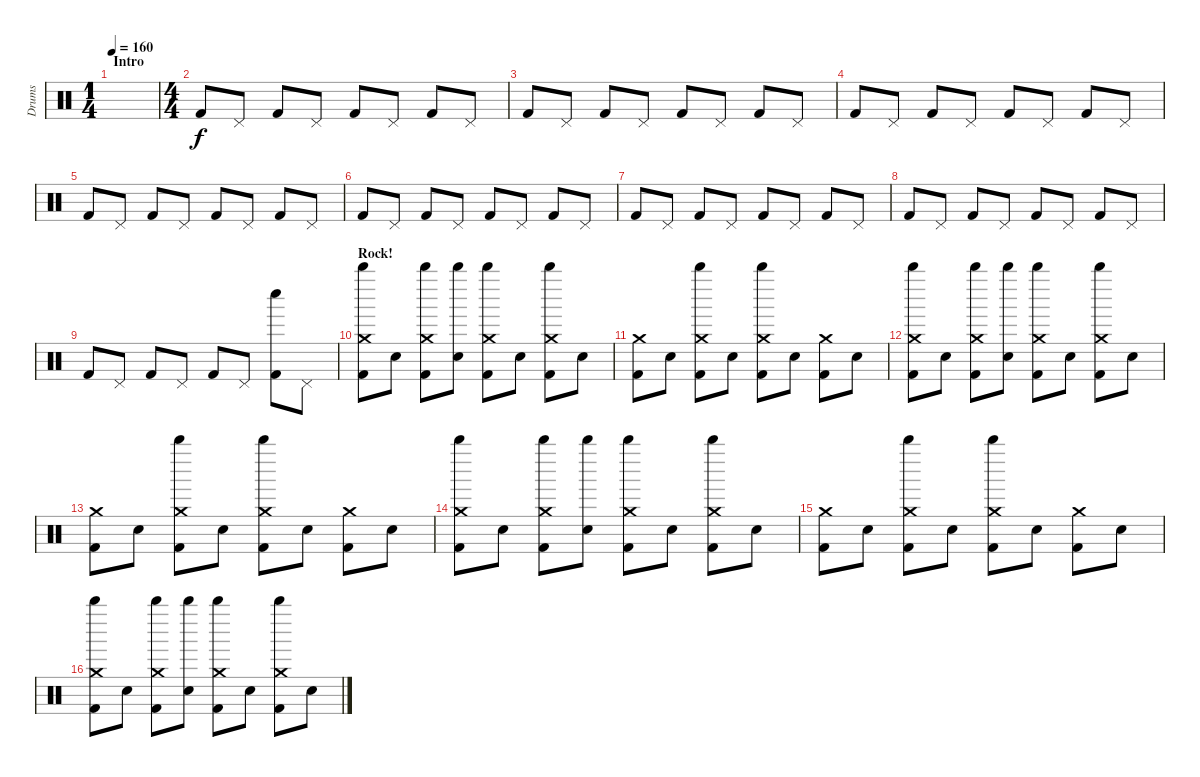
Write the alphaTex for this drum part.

\track ("Drums" "Drums") {instrument percussion}
\staff {score}
\articulation defaults
\ts (1 4)
\section ("" "Intro")
\tempo 160
\clef neutral
\ks c
|
\ts (4 4)
"Kick (hit) 2".8 "Pedal Hi-Hat (hit)".8 "Kick (hit) 2".8 "Pedal Hi-Hat (hit)".8 "Kick (hit) 2".8 "Pedal Hi-Hat (hit)".8 "Kick (hit) 2".8 "Pedal Hi-Hat (hit)".8 |
"Kick (hit) 2".8 "Pedal Hi-Hat (hit)".8 "Kick (hit) 2".8 "Pedal Hi-Hat (hit)".8 "Kick (hit) 2".8 "Pedal Hi-Hat (hit)".8 "Kick (hit) 2".8 "Pedal Hi-Hat (hit)".8 |
"Kick (hit) 2".8 "Pedal Hi-Hat (hit)".8 "Kick (hit) 2".8 "Pedal Hi-Hat (hit)".8 "Kick (hit) 2".8 "Pedal Hi-Hat (hit)".8 "Kick (hit) 2".8 "Pedal Hi-Hat (hit)".8 |
"Kick (hit) 2".8 "Pedal Hi-Hat (hit)".8 "Kick (hit) 2".8 "Pedal Hi-Hat (hit)".8 "Kick (hit) 2".8 "Pedal Hi-Hat (hit)".8 "Kick (hit) 2".8 "Pedal Hi-Hat (hit)".8 |
"Kick (hit) 2".8 "Pedal Hi-Hat (hit)".8 "Kick (hit) 2".8 "Pedal Hi-Hat (hit)".8 "Kick (hit) 2".8 "Pedal Hi-Hat (hit)".8 "Kick (hit) 2".8 "Pedal Hi-Hat (hit)".8 |
"Kick (hit) 2".8 "Pedal Hi-Hat (hit)".8 "Kick (hit) 2".8 "Pedal Hi-Hat (hit)".8 "Kick (hit) 2".8 "Pedal Hi-Hat (hit)".8 "Kick (hit) 2".8 "Pedal Hi-Hat (hit)".8 |
"Kick (hit) 2".8 "Pedal Hi-Hat (hit)".8 "Kick (hit) 2".8 "Pedal Hi-Hat (hit)".8 "Kick (hit) 2".8 "Pedal Hi-Hat (hit)".8 "Kick (hit) 2".8 "Pedal Hi-Hat (hit)".8 |
"Kick (hit) 2".8 "Pedal Hi-Hat (hit)".8 "Kick (hit) 2".8 "Pedal Hi-Hat (hit)".8 "Kick (hit) 2".8 "Pedal Hi-Hat (hit)".8 ("Whistle low (hit)" "Kick (hit) 2").8 "Pedal Hi-Hat (hit)".8 |
\section ("" "Rock!")
("Crash medium (hit)" "Whistle high (hit)" "Kick (hit) 2").8 "Electric Snare (hit)".8 ("Crash medium (hit)" "Whistle high (hit)" "Kick (hit) 2").8 ("Whistle high (hit)" "Electric Snare (hit)").8 ("Crash medium (hit)" "Whistle high (hit)" "Kick (hit) 2").8 "Electric Snare (hit)".8 ("Crash medium (hit)" "Whistle high (hit)" "Kick (hit) 2").8 "Electric Snare (hit)".8 |
("Crash medium (hit)" "Kick (hit) 2").8 "Electric Snare (hit)".8 ("Crash medium (hit)" "Whistle high (hit)" "Kick (hit) 2").8 "Electric Snare (hit)".8 ("Crash medium (hit)" "Whistle high (hit)" "Kick (hit) 2").8 "Electric Snare (hit)".8 ("Crash medium (hit)" "Kick (hit) 2").8 "Electric Snare (hit)".8 |
("Crash medium (hit)" "Whistle high (hit)" "Kick (hit) 2").8 "Electric Snare (hit)".8 ("Crash medium (hit)" "Whistle high (hit)" "Kick (hit) 2").8 ("Whistle high (hit)" "Electric Snare (hit)").8 ("Crash medium (hit)" "Whistle high (hit)" "Kick (hit) 2").8 "Electric Snare (hit)".8 ("Crash medium (hit)" "Whistle high (hit)" "Kick (hit) 2").8 "Electric Snare (hit)".8 |
("Crash medium (hit)" "Kick (hit) 2").8 "Electric Snare (hit)".8 ("Crash medium (hit)" "Whistle high (hit)" "Kick (hit) 2").8 "Electric Snare (hit)".8 ("Crash medium (hit)" "Whistle high (hit)" "Kick (hit) 2").8 "Electric Snare (hit)".8 ("Crash medium (hit)" "Kick (hit) 2").8 "Electric Snare (hit)".8 |
("Crash medium (hit)" "Whistle high (hit)" "Kick (hit) 2").8 "Electric Snare (hit)".8 ("Crash medium (hit)" "Whistle high (hit)" "Kick (hit) 2").8 ("Whistle high (hit)" "Electric Snare (hit)").8 ("Crash medium (hit)" "Whistle high (hit)" "Kick (hit) 2").8 "Electric Snare (hit)".8 ("Crash medium (hit)" "Whistle high (hit)" "Kick (hit) 2").8 "Electric Snare (hit)".8 |
("Crash medium (hit)" "Kick (hit) 2").8 "Electric Snare (hit)".8 ("Crash medium (hit)" "Whistle high (hit)" "Kick (hit) 2").8 "Electric Snare (hit)".8 ("Crash medium (hit)" "Whistle high (hit)" "Kick (hit) 2").8 "Electric Snare (hit)".8 ("Crash medium (hit)" "Kick (hit) 2").8 "Electric Snare (hit)".8 |
("Crash medium (hit)" "Whistle high (hit)" "Kick (hit) 2").8 "Electric Snare (hit)".8 ("Crash medium (hit)" "Whistle high (hit)" "Kick (hit) 2").8 ("Whistle high (hit)" "Electric Snare (hit)").8 ("Crash medium (hit)" "Whistle high (hit)" "Kick (hit) 2").8 "Electric Snare (hit)".8 ("Crash medium (hit)" "Whistle high (hit)" "Kick (hit) 2").8 "Electric Snare (hit)".8
